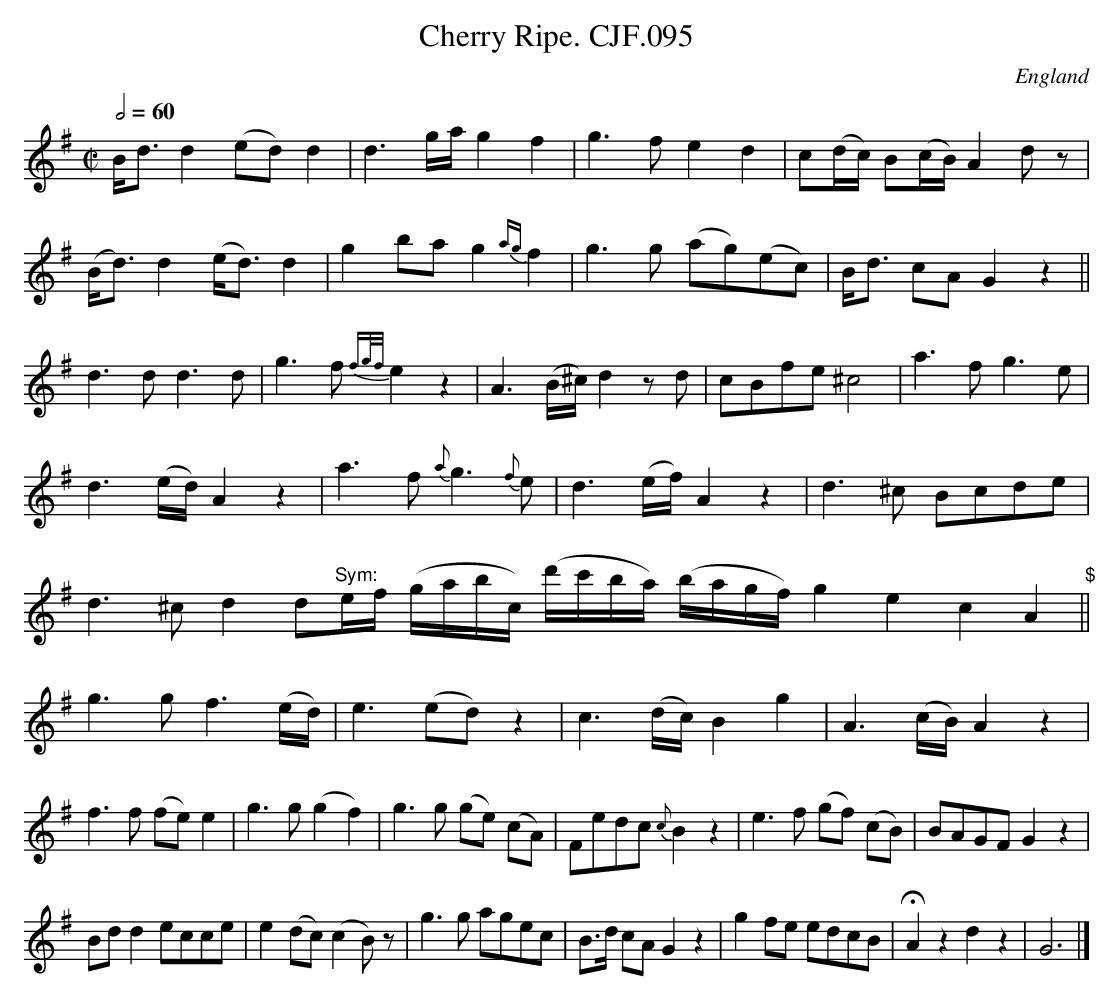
X:1
T:Cherry Ripe. CJF.095
O:England
M:C|
L:1/8
Q:2/4=60
K:G major
B<dd2(ed)d2|d3g/a/g2f2|g3fe2d2|c(d/c/) B(c/B/)A2dz|!
(B<d)d2(e<d)d2|g2bag2{ag}f2|\
g3g (ag)(ec)|B<d cAG2z2||!
d3dd3d|g3f{fg/f/}e2z2|A3(B/^c/)d2zd|cBfe^c4|a3fg3e|!
d3(e/d/)A2z2|a3f{a}g3{f}e|d3(e/f/)A2z2|d3^c Bcde|!
d3^chd2d"Sym:"e/f/ (g/a/b/c/') (d'/c'/b/a/) (b/a/g/f/)g2e2c2A2"$"||!
g3gf3(e/d/)|e3(ed)2z2|c3(d/c/)B2g2|A3(c/B/)A2z2|!
f3f (fe)e2|g3g(g2f2)|g3g (ge) (cA)|Fedc{c}B2z2|\
e3f (gf) (cB)|BAGFG2z2|!
Bdd2ecce|e2(dc)(c2B)z|g3g agec|\
B>d cAG2z2|g2fe edcB|HA2z2hd2z2|G6|]
